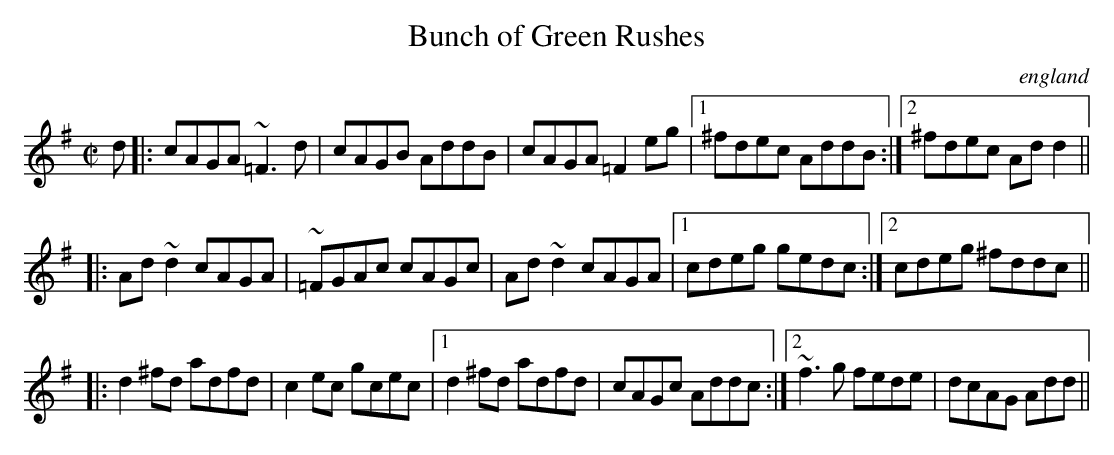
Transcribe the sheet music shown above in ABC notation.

X:1
T:Bunch of Green Rushes
O:england
M:C|
K:Dmix
d|:cAGA ~=F3d|cAGB AddB|cAGA =F2eg|1 ^fdec AddB:|2 ^fdec Add2||
|:Ad~d2 cAGA|~=FGAc cAGc|Ad~d2 cAGA|1 cdeg gedc:|2 cdeg ^fddc||
|:d2^fd adfd|c2ec gcec|1 d2^fd adfd|cAGc Addc:|2 ~f3g fede|dcAG Add||
